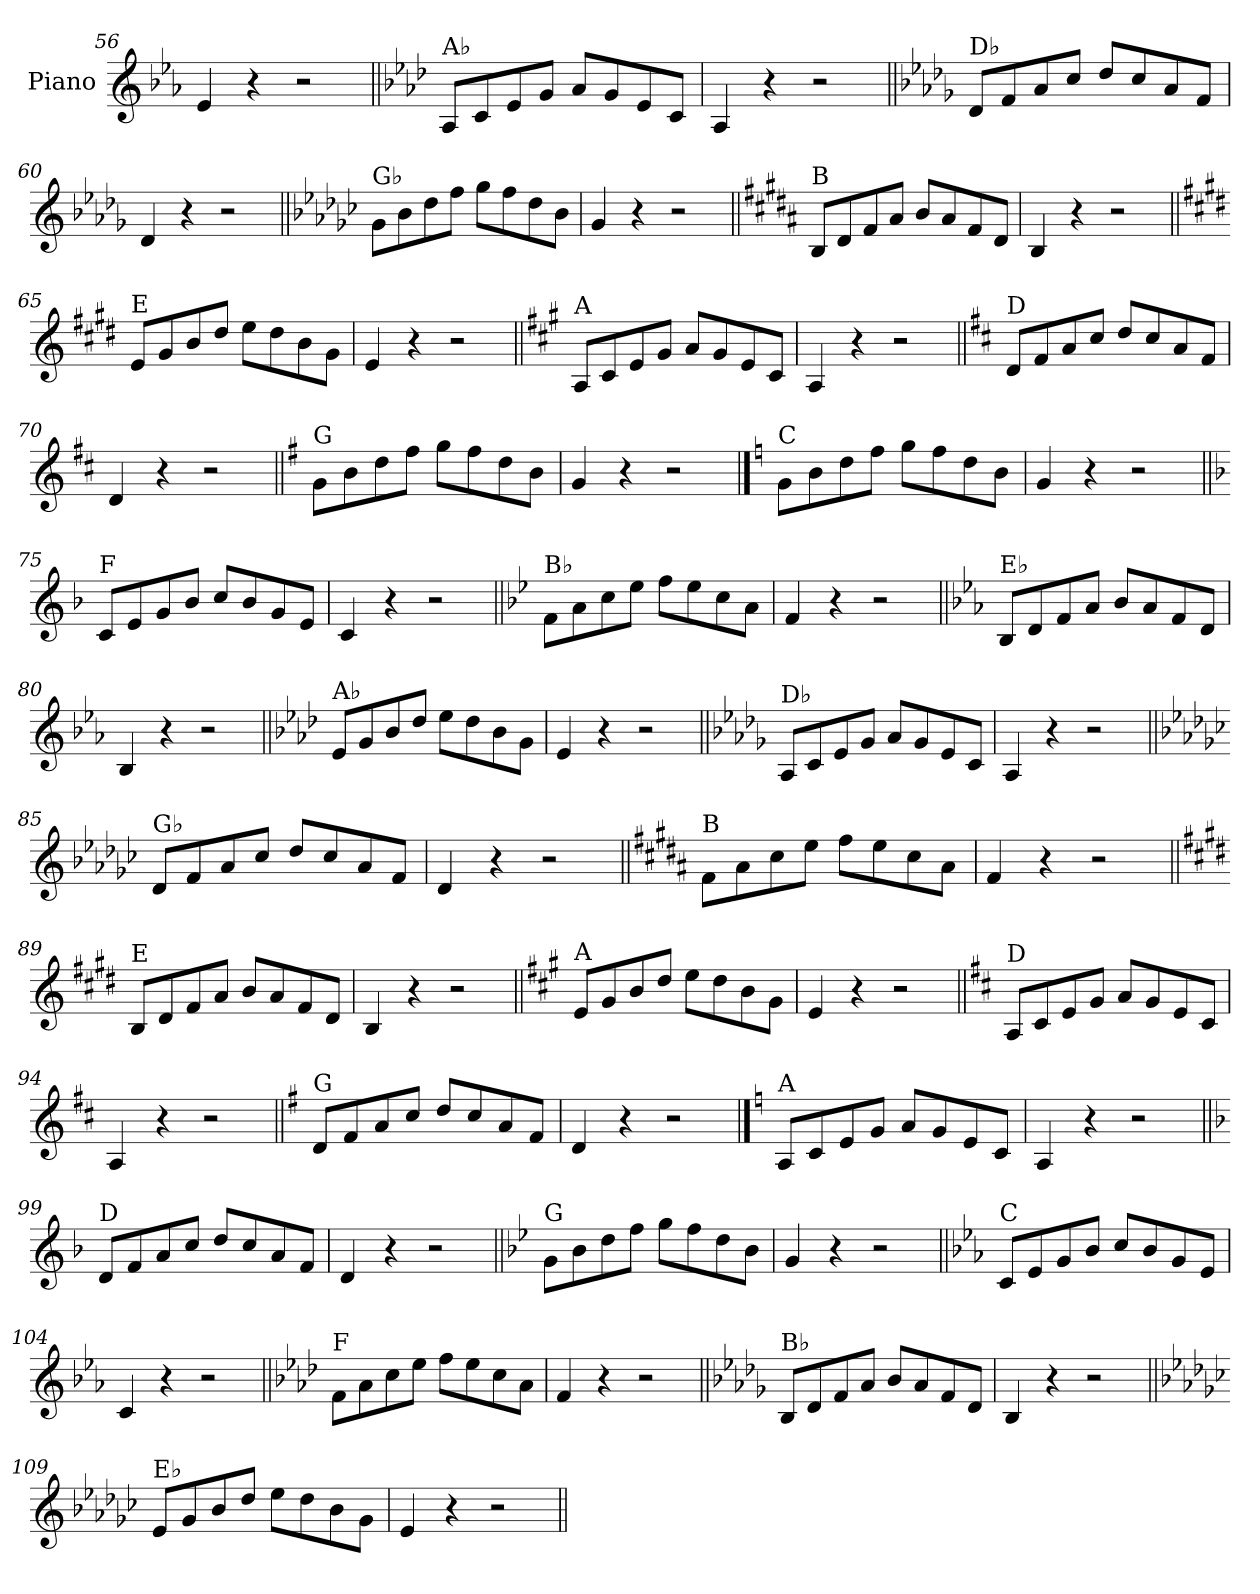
**kern
*part1
*staff1
*I"Piano
*I'Pno.
*clefG2
*k[b-e-a-]
=56
4e-/
4r
2r
=57||
*k[b-e-a-d-]
!LO:TX:a:t=A♭
8A-/L
8c/
8e-/
8g/J
8a-/L
8g/
8e-/
8c/J
=58
4A-/
4r
2r
=59||
*k[b-e-a-d-g-]
!LO:TX:a:t=D♭
8d-/L
8f/
8a-/
8cc/J
8dd-/L
8cc/
8a-/
8f/J
=60
4d-/
4r
2r
!!LO:LB:g=z
=61||
*k[b-e-a-d-g-c-]
!LO:TX:a:t=G♭
8g-\L
8b-\
8dd-\
8ff\J
8gg-\L
8ff\
8dd-\
8b-\J
=62
4g-/
4r
2r
=63||
*k[f#c#g#d#a#]
!LO:TX:a:t=B
8B/L
8d#/
8f#/
8a#/J
8b/L
8a#/
8f#/
8d#/J
=64
4B/
4r
2r
=65||
*k[f#c#g#d#]
!LO:TX:a:t=E
8e/L
8g#/
8b/
8dd#/J
8ee\L
8dd#\
8b\
8g#\J
=66
4e/
4r
2r
!!LO:LB:g=z
=67||
*k[f#c#g#]
!LO:TX:a:t=A
8A/L
8c#/
8e/
8g#/J
8a/L
8g#/
8e/
8c#/J
=68
4A/
4r
2r
=69||
*k[f#c#]
!LO:TX:a:t=D
8d/L
8f#/
8a/
8cc#/J
8dd/L
8cc#/
8a/
8f#/J
=70
4d/
4r
2r
=71||
*k[f#]
!LO:TX:a:t=G
8g\L
8b\
8dd\
8ff#\J
8gg\L
8ff#\
8dd\
8b\J
=72
4g/
4r
2r
!!LO:LB:g=z
==73
*k[]
!LO:TX:a:t=C
8g\L
8b\
8dd\
8ff\J
8gg\L
8ff\
8dd\
8b\J
=74
4g/
4r
2r
=75||
*k[b-]
!LO:TX:a:t=F
8c/L
8e/
8g/
8b-/J
8cc/L
8b-/
8g/
8e/J
=76
4c/
4r
2r
=77||
*k[b-e-]
!LO:TX:a:t=B♭
8f\L
8a\
8cc\
8ee-\J
8ff\L
8ee-\
8cc\
8a\J
=78
4f/
4r
2r
!!LO:LB:g=z
=79||
*k[b-e-a-]
!LO:TX:a:t=E♭
8B-/L
8d/
8f/
8a-/J
8b-/L
8a-/
8f/
8d/J
=80
4B-/
4r
2r
=81||
*k[b-e-a-d-]
!LO:TX:a:t=A♭
8e-/L
8g/
8b-/
8dd-/J
8ee-\L
8dd-\
8b-\
8g\J
=82
4e-/
4r
2r
=83||
*k[b-e-a-d-g-]
!LO:TX:a:t=D♭
8A-/L
8c/
8e-/
8g-/J
8a-/L
8g-/
8e-/
8c/J
=84
4A-/
4r
2r
!!LO:LB:g=z
=85||
*k[b-e-a-d-g-c-]
!LO:TX:a:t=G♭
8d-/L
8f/
8a-/
8cc-/J
8dd-/L
8cc-/
8a-/
8f/J
=86
4d-/
4r
2r
=87||
*k[f#c#g#d#a#]
!LO:TX:a:t=B
8f#\L
8a#\
8cc#\
8ee\J
8ff#\L
8ee\
8cc#\
8a#\J
=88
4f#/
4r
2r
=89||
*k[f#c#g#d#]
!LO:TX:a:t=E
8B/L
8d#/
8f#/
8a/J
8b/L
8a/
8f#/
8d#/J
=90
4B/
4r
2r
!!LO:LB:g=z
=91||
*k[f#c#g#]
!LO:TX:a:t=A
8e/L
8g#/
8b/
8dd/J
8ee\L
8dd\
8b\
8g#\J
=92
4e/
4r
2r
=93||
*k[f#c#]
!LO:TX:a:t=D
8A/L
8c#/
8e/
8g/J
8a/L
8g/
8e/
8c#/J
=94
4A/
4r
2r
=95||
*k[f#]
!LO:TX:a:t=G
8d/L
8f#/
8a/
8cc/J
8dd/L
8cc/
8a/
8f#/J
=96
4d/
4r
2r
!!LO:PB:g=z
==97
*k[]
!LO:TX:a:t=A
8A/L
8c/
8e/
8g/J
8a/L
8g/
8e/
8c/J
=98
4A/
4r
2r
=99||
*k[b-]
!LO:TX:a:t=D
8d/L
8f/
8a/
8cc/J
8dd/L
8cc/
8a/
8f/J
=100
4d/
4r
2r
=101||
*k[b-e-]
!LO:TX:a:t=G
8g\L
8b-\
8dd\
8ff\J
8gg\L
8ff\
8dd\
8b-\J
=102
4g/
4r
2r
!!LO:LB:g=z
=103||
*k[b-e-a-]
!LO:TX:a:t=C
8c/L
8e-/
8g/
8b-/J
8cc/L
8b-/
8g/
8e-/J
=104
4c/
4r
2r
=105||
*k[b-e-a-d-]
!LO:TX:a:t=F
8f\L
8a-\
8cc\
8ee-\J
8ff\L
8ee-\
8cc\
8a-\J
=106
4f/
4r
2r
=107||
*k[b-e-a-d-g-]
!LO:TX:a:t=B♭
8B-/L
8d-/
8f/
8a-/J
8b-/L
8a-/
8f/
8d-/J
=108
4B-/
4r
2r
!!LO:LB:g=z
=109||
*k[b-e-a-d-g-c-]
!LO:TX:a:t=E♭
8e-/L
8g-/
8b-/
8dd-/J
8ee-\L
8dd-\
8b-\
8g-\J
=110
4e-/
4r
2r
=||
*-
